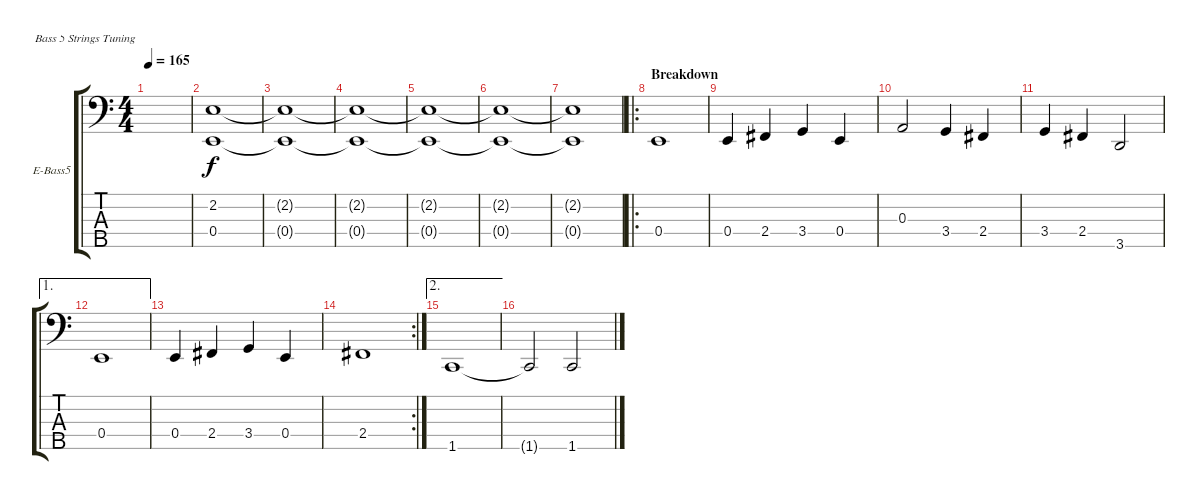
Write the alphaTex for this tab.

\defaultSystemsLayout 4
\bracketExtendMode groupsimilarinstruments
\firstSystemTrackNameOrientation horizontal
\otherSystemsTrackNameOrientation horizontal
\track ("Bass" "E-Bass5") {instrument electricbassfinger}
\staff {score tabs}
\tuning (G2 D2 A1 E1 B0)
\ts (4 4)
\tempo 165
\clef f4
\scale
0.333333
\ks c
|
\scale
0.333333 (2.2 0.4).1 |
\scale
0.333333 (2.2{t} 0.4{t}).1 |
\scale
0.333333 (2.2{t} 0.4{t}).1 |
\scale
0.333333 (2.2{t} 0.4{t}).1 |
\scale
0.313131 (2.2{t} 0.4{t}).1 |
\scale
0.313131 (2.2{t} 0.4{t}).1 |
\ro
\section ("" "Breakdown")
\scale
0.373737 0.4.1 |
\scale
0.333333 0.4.4 2.4.4 3.4.4 0.4.4 |
\scale
0.333333 0.3.2 3.4.4 2.4.4 |
\scale
0.333333 3.4.4 2.4.4 3.5.2 |
\ae 1
\scale
0.322917 0.4.1 |
\scale
0.322917 0.4.4 2.4.4 3.4.4 0.4.4 |
\rc 2
\scale
0.354167 2.4.1 |
\ae 2
\scale
0.333333 1.5.1 |
\scale
0.333333 1.5{t}.2 1.5.2
